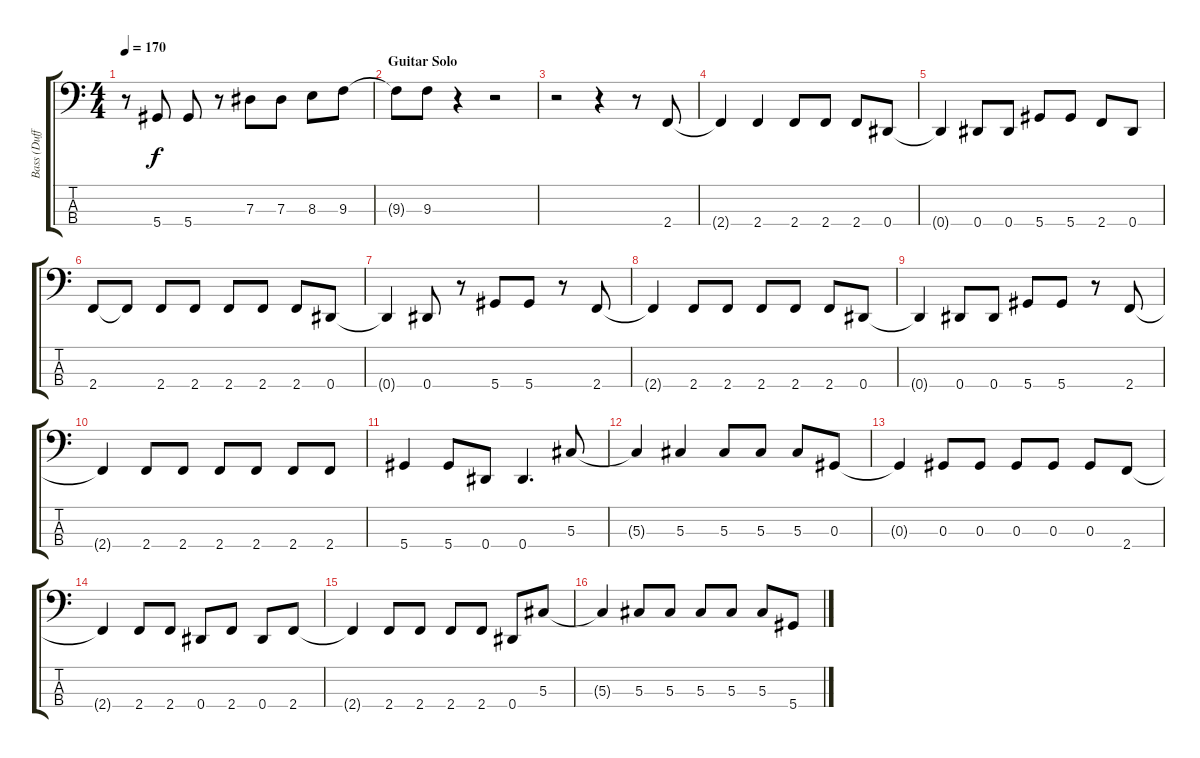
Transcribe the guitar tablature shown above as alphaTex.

\track ("Bass (Duff)" "Bass (Duff") {instrument electricbasspick}
\staff {score tabs}
\tuning (Gb2 Db2 Ab1 Eb1) {hide}
\ts (4 4)
\tempo 170
\clef f4
\ks c
r.8{dy f} 5.4.8 5.4.8 r.8 7.3.8 7.3.8 8.3.8 9.3.8 |
\section ("" "Guitar Solo")
9.3{t}.8 9.3.8 r.4 r.2 |
r.2 r.4 r.8 2.4.8 |
2.4{t}.4 2.4.4 2.4.8 2.4.8 2.4.8 0.4.8 |
0.4{t}.4 0.4.8 0.4.8 5.4.8 5.4.8 2.4.8 0.4.8 |
2.4.8 2.4{t}.8 2.4.8 2.4.8 2.4.8 2.4.8 2.4.8 0.4.8 |
0.4{t}.4 0.4.8 r.8 5.4.8 5.4.8 r.8 2.4.8 |
2.4{t}.4 2.4.8 2.4.8 2.4.8 2.4.8 2.4.8 0.4.8 |
0.4{t}.4 0.4.8 0.4.8 5.4.8 5.4.8 r.8 2.4.8 |
2.4{t}.4 2.4.8 2.4.8 2.4.8 2.4.8 2.4.8 2.4.8 |
5.4.4 5.4.8 0.4.8 0.4.4{d} 5.3.8 |
5.3{t}.4 5.3.4 5.3.8 5.3.8 5.3.8 0.3.8 |
0.3{t}.4 0.3.8 0.3.8 0.3.8 0.3.8 0.3.8 2.4.8 |
2.4{t}.4 2.4.8 2.4.8 0.4.8 2.4.8 0.4.8 2.4.8 |
2.4{t}.4 2.4.8 2.4.8 2.4.8 2.4.8 0.4.8 5.3.8 |
5.3{t}.4 5.3.8 5.3.8 5.3.8 5.3.8 5.3.8 5.4.8
